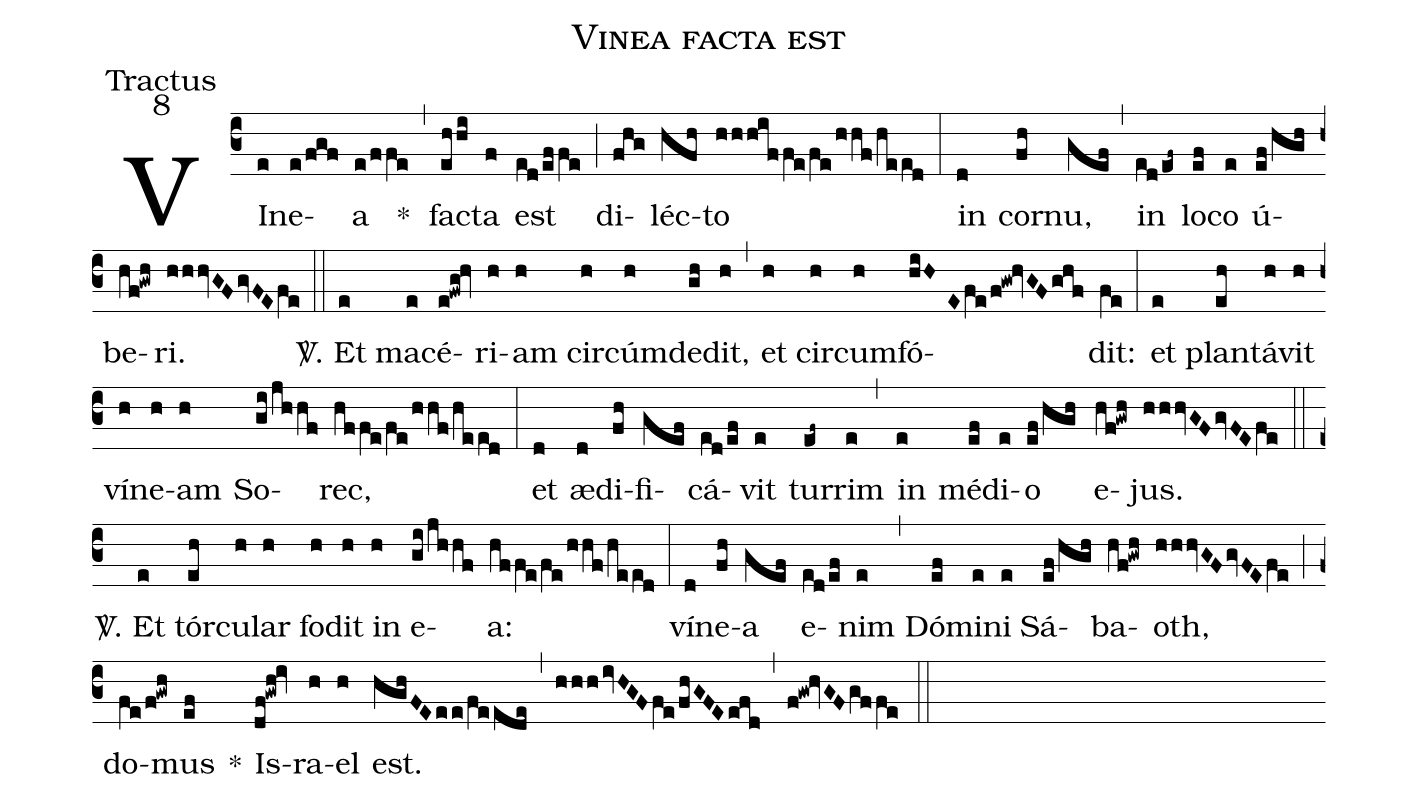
name: Vinea facta est;
office-part: Tractus;
mode: 8;
%%
(c3) VI(e)ne(e/fgf)a(e/ffe) *(,) fac(ehhi)ta(f) est(ed/effe) (;) di(fhg)léc(hfh)to(hhhiffe/fe/hhf/heed) (:)
in(d) cor(fh)nu,(gef) (,) in(ed/ef~) lo(ef)co(e) ú(ef/hgh)be(hf!gwh)ri.(hhhvGF/gvFE/fe) (::)
<sp>V/</sp>. Et(e) ma(e)cé(e!fwg!hv)ri(h)am(h) cir(h)cúm(h)de(gh)dit,(h) (,) et(h) cir(h)cum(h)fó(hiHE/fe/f!gw!hvGF/ghf)dit:(fe) (:)
et(e) plan(eh)tá(h)vit(h) ví(h)ne(h)am(h) So(gi/jhhf)rec,(hffe/fe/hhf/heed) (:)
et(d) æ(d)di(fh)fi(gef)cá(ed/ef)vit(e) tur(ef~)rim(e) (,) in(e) mé(ef)di(e)o(ef/hgh) e(hf!gwh)jus.(hhhvGF/gvFE/fe) (::)
<sp>V/</sp>. Et(e) tór(eh)cu(h)lar(h) fo(h)dit(h) in(h) e(gi/jhhf)a:(hffe/fe/hhf/heed) (:)
ví(d)ne(fh)a(gef) e(ed/ef)nim(e) (,) Dó(ef)mi(e)ni(e) Sá(ef/hgh)ba(hf!gwh)oth,(hhhvGF/gvFE/fe) (;) do(fe/f!gwh)mus(ef) *() Is(df!gwh!iv)ra(h)el(h) est.(hghFEee/feede) (,) (hhhivHGFfe/fhGFEefd) (,) (f!gw!hvGF/gffe) (::)
